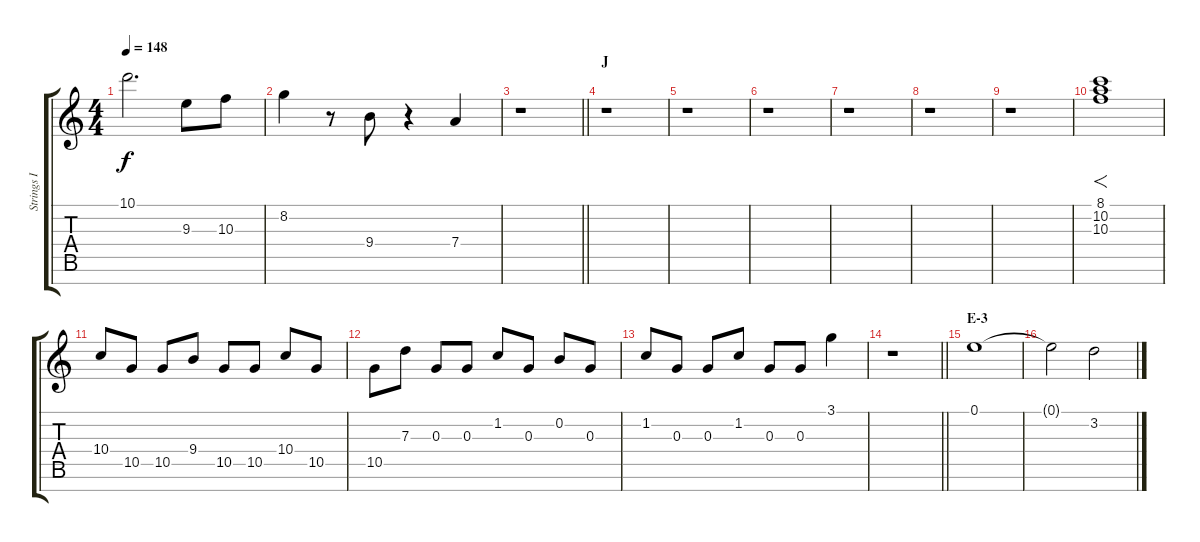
\track ("Strings I" "Strings I") {instrument stringensemble1}
\staff {score tabs}
\tuning (E5 B4 G4 D4 A3 E3 B2) {hide}
\ts (4 4)
\tempo 148
\clef g2
\ks c
10.1.2{d dy f} 9.3.8 10.3.8 |
8.2.4 r.8 9.4.8 r.4 7.4.4 |
\barLineRight lightlight
r.1 |
\section ("" "J")
r.1 |
r.1 |
r.1 |
r.1 |
r.1 |
r.1 |
(8.1 10.2 10.3).1{f instrument tremolostrings} |
10.4.8{instrument stringensemble1} 10.5.8 10.5.8 9.4.8 10.5.8 10.5.8 10.4.8 10.5.8 |
10.5.8 7.3.8 0.3.8 0.3.8 1.2.8 0.3.8 0.2.8 0.3.8 |
1.2.8 0.3.8 0.3.8 1.2.8 0.3.8 0.3.8 3.1.4 |
\barLineRight lightlight
r.1 |
\section ("" "E-3")
0.1.1 |
0.1{t}.2 3.2.2
